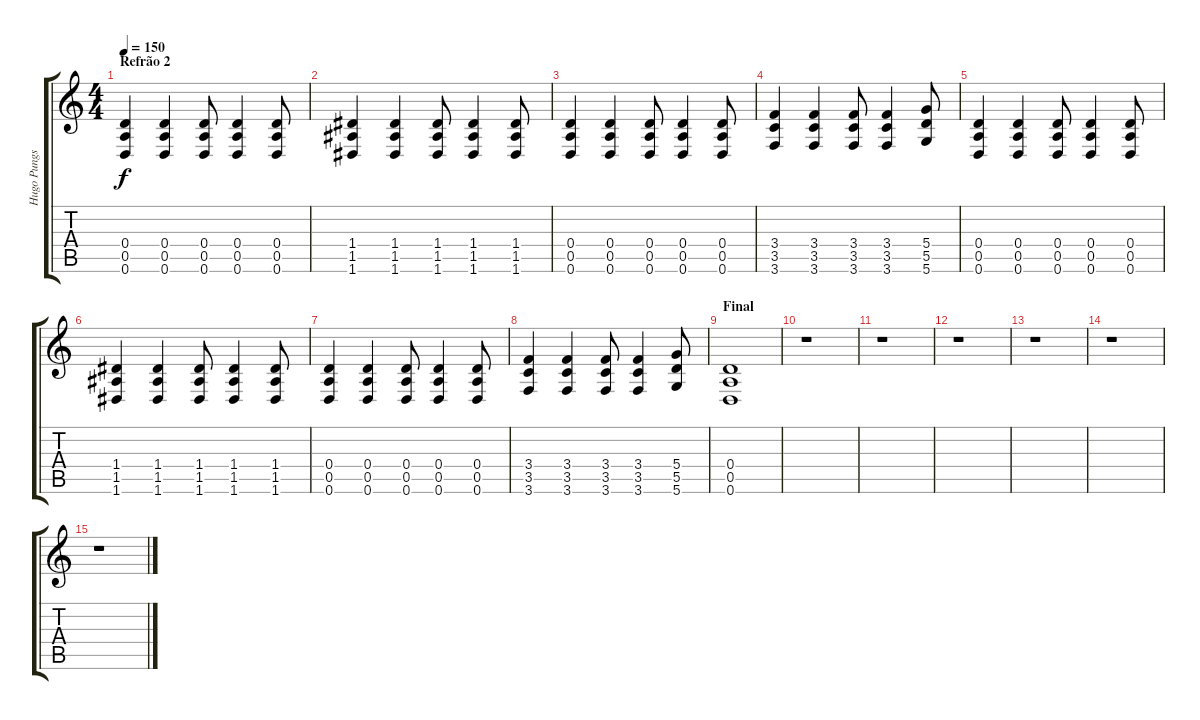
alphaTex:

\track ("Hugo Pungs [Guit]" "Hugo Pungs") {instrument overdrivenguitar}
\staff {score tabs}
\tuning (E4 B3 G3 D3 A2 D2) {hide}
\ts (4 4)
\section ("" "Refrão 2")
\tempo 150
\clef g2
\ks c
(0.4 0.5 0.6).4{dy f} (0.4 0.5 0.6).4 (0.4 0.5 0.6).8 (0.4 0.5 0.6).4 (0.4 0.5 0.6).8 |
(1.4 1.5 1.6).4 (1.4 1.5 1.6).4 (1.4 1.5 1.6).8 (1.4 1.5 1.6).4 (1.4 1.5 1.6).8 |
(0.4 0.5 0.6).4 (0.4 0.5 0.6).4 (0.4 0.5 0.6).8 (0.4 0.5 0.6).4 (0.4 0.5 0.6).8 |
(3.4 3.5 3.6).4 (3.4 3.5 3.6).4 (3.4 3.5 3.6).8 (3.4 3.5 3.6).4 (5.4 5.5 5.6).8 |
(0.4 0.5 0.6).4 (0.4 0.5 0.6).4 (0.4 0.5 0.6).8 (0.4 0.5 0.6).4 (0.4 0.5 0.6).8 |
(1.4 1.5 1.6).4 (1.4 1.5 1.6).4 (1.4 1.5 1.6).8 (1.4 1.5 1.6).4 (1.4 1.5 1.6).8 |
(0.4 0.5 0.6).4 (0.4 0.5 0.6).4 (0.4 0.5 0.6).8 (0.4 0.5 0.6).4 (0.4 0.5 0.6).8 |
(3.4 3.5 3.6).4 (3.4 3.5 3.6).4 (3.4 3.5 3.6).8 (3.4 3.5 3.6).4 (5.4 5.5 5.6).8 |
\section ("" "Final")
(0.4 0.5 0.6).1 |
r.1 |
r.1 |
r.1 |
r.1 |
r.1 |
r.1
